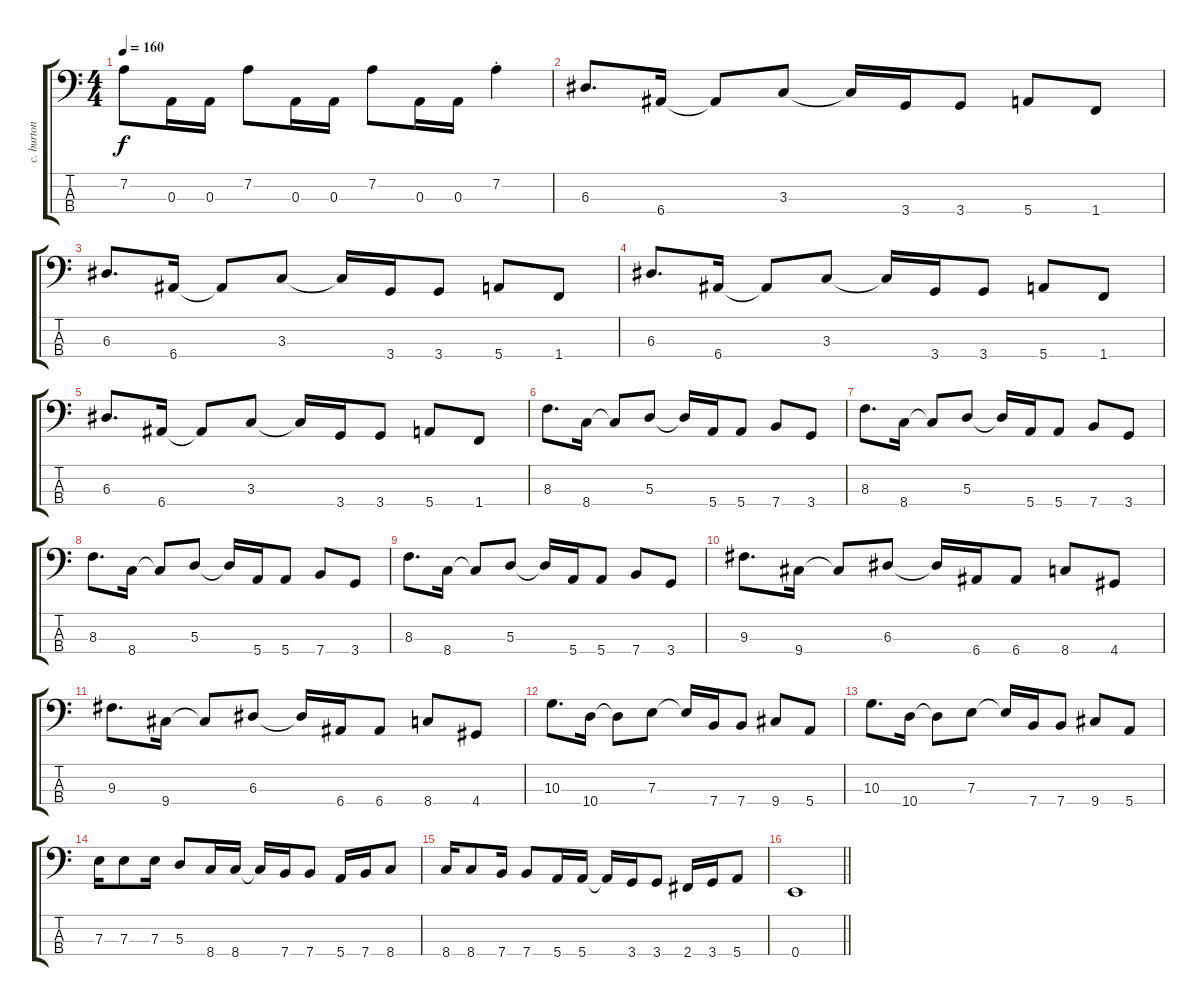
\track ("c. burton - bass" "c. burton ") {instrument electricbassfinger}
\staff {score tabs}
\tuning (G2 D2 A1 E1) {hide}
\ts (4 4)
\tempo 160
\clef f4
\ks c
7.2.8{dy f} 0.3.16 0.3.16 7.2.8 0.3.16 0.3.16 7.2.8 0.3.16 0.3.16 7.2{st}.4 |
6.3.8{d} 6.4.16 6.4{t}.8 3.3.8 3.3{t}.16 3.4.16 3.4.8 5.4.8 1.4.8 |
6.3.8{d} 6.4.16 6.4{t}.8 3.3.8 3.3{t}.16 3.4.16 3.4.8 5.4.8 1.4.8 |
6.3.8{d} 6.4.16 6.4{t}.8 3.3.8 3.3{t}.16 3.4.16 3.4.8 5.4.8 1.4.8 |
6.3.8{d} 6.4.16 6.4{t}.8 3.3.8 3.3{t}.16 3.4.16 3.4.8 5.4.8 1.4.8 |
8.3.8{d} 8.4.16 8.4{t}.8 5.3.8 5.3{t}.16 5.4.16 5.4.8 7.4.8 3.4.8 |
8.3.8{d} 8.4.16 8.4{t}.8 5.3.8 5.3{t}.16 5.4.16 5.4.8 7.4.8 3.4.8 |
8.3.8{d} 8.4.16 8.4{t}.8 5.3.8 5.3{t}.16 5.4.16 5.4.8 7.4.8 3.4.8 |
8.3.8{d} 8.4.16 8.4{t}.8 5.3.8 5.3{t}.16 5.4.16 5.4.8 7.4.8 3.4.8 |
9.3.8{d} 9.4.16 9.4{t}.8 6.3.8 6.3{t}.16 6.4.16 6.4.8 8.4.8 4.4.8 |
9.3.8{d} 9.4.16 9.4{t}.8 6.3.8 6.3{t}.16 6.4.16 6.4.8 8.4.8 4.4.8 |
10.3.8{d} 10.4.16 10.4{t}.8 7.3.8 7.3{t}.16 7.4.16 7.4.8 9.4.8 5.4.8 |
10.3.8{d} 10.4.16 10.4{t}.8 7.3.8 7.3{t}.16 7.4.16 7.4.8 9.4.8 5.4.8 |
7.3.16 7.3.8 7.3.16 5.3.8 8.4.16 8.4.16 8.4{t}.16 7.4.16 7.4.8 5.4.16 7.4.16 8.4.8 |
8.4.16 8.4.8 7.4.16 7.4.8 5.4.16 5.4.16 5.4{t}.16 3.4.16 3.4.8 2.4.16 3.4.16 5.4.8 |
\barLineRight lightlight
0.4.1
